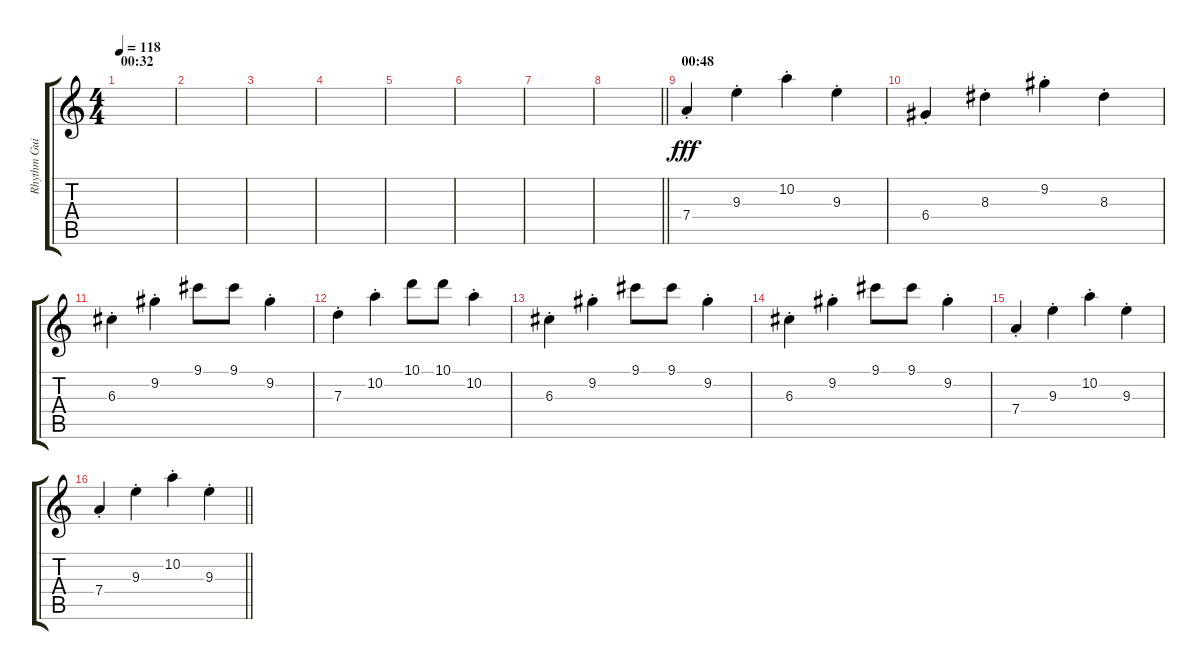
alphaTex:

\track ("Rhythm Guitar" "Rhythm Gui") {instrument electricguitarmuted}
\staff {score tabs}
\tuning (E4 B3 G3 D3 A2 E2) {hide}
\ts (4 4)
\section ("" "00:32")
\tempo 118
\clef g2
\ks c
|
|
|
|
|
|
|
\barLineRight lightlight
|
\section ("" "00:48")
7.4{st}.4{dy fff} 9.3{st}.4 10.2{st}.4 9.3{st}.4 |
6.4{st}.4 8.3{st}.4 9.2{st}.4 8.3{st}.4 |
6.3{st}.4 9.2{st}.4 9.1.8 9.1.8 9.2{st}.4 |
7.3{st}.4 10.2{st}.4 10.1.8 10.1.8 10.2{st}.4 |
6.3{st}.4 9.2{st}.4 9.1.8 9.1.8 9.2{st}.4 |
6.3{st}.4 9.2{st}.4 9.1.8 9.1.8 9.2{st}.4 |
7.4{st}.4 9.3{st}.4 10.2{st}.4 9.3{st}.4 |
\barLineRight lightlight
7.4{st}.4 9.3{st}.4 10.2{st}.4 9.3{st}.4
